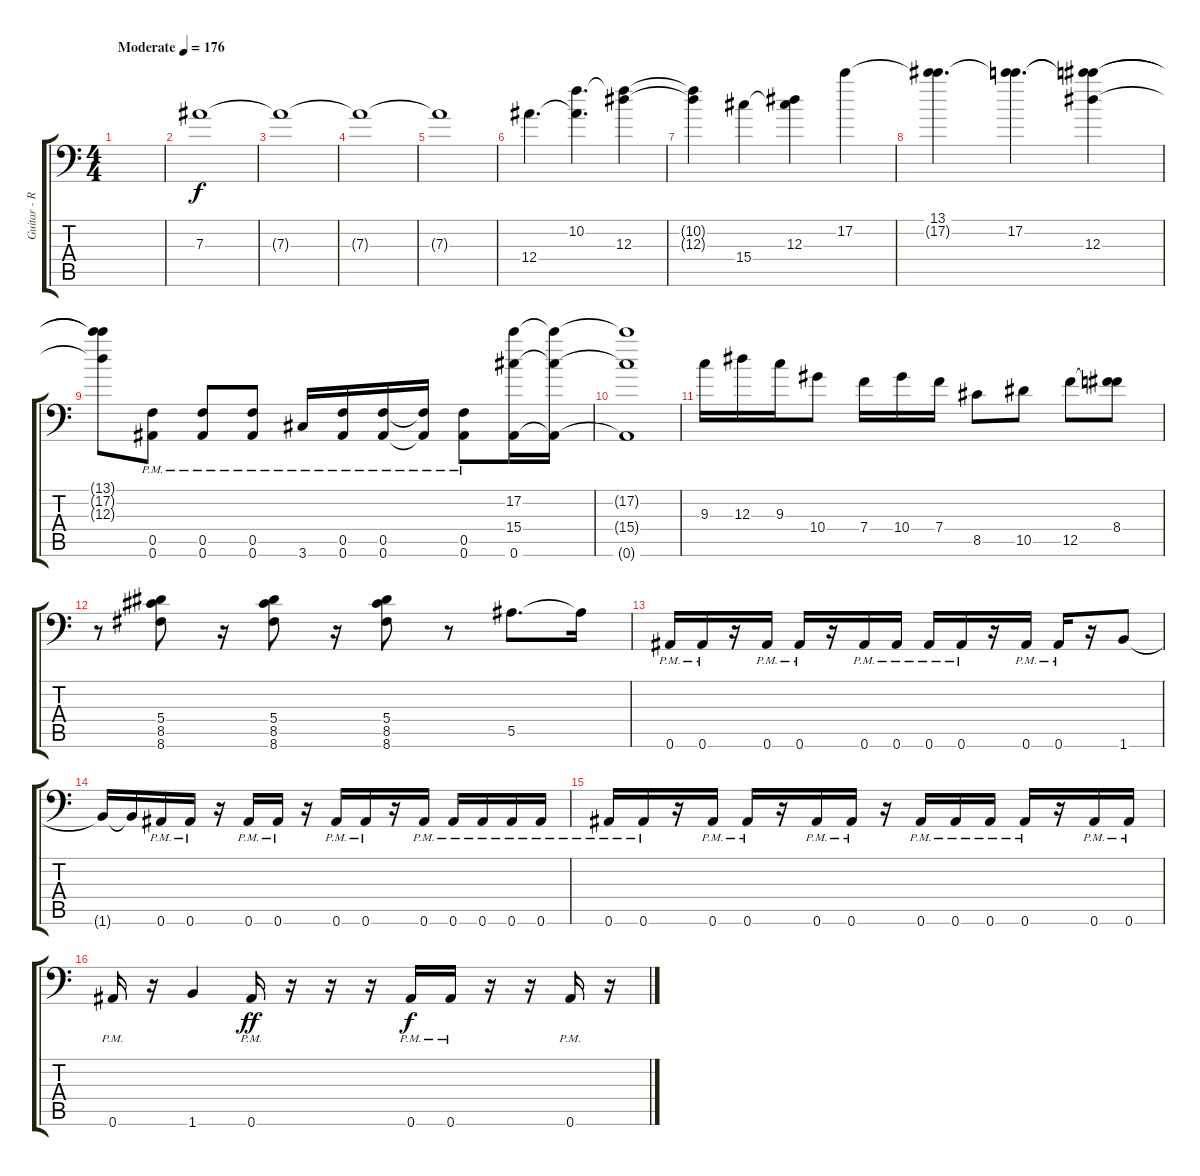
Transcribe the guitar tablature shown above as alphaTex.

\track ("Guitar - Right" "Guitar - R") {instrument distortionguitar}
\staff {score tabs}
\tuning (C4 G3 Eb3 Bb2 F2 Bb1) {hide}
\ts (4 4)
\tempo (176 "Moderate")
\clef f4
\ks c
|
7.3.1{volume 16} |
7.3{t}.1 |
7.3{t}.1 |
7.3{t}.1 |
12.4.4{d} (10.2 12.4{t}).4{d} (10.2{t} 12.3).4 |
(10.2{t} 12.3{t}).4 15.4.4 (12.3 15.4{t}).4 17.2.4 |
(13.1 17.2{t}).4{d} (13.1{t} 17.2).4{d} (13.1{t} 17.2{t} 12.3).4 |
(13.1{t} 17.2{t} 12.3{t}).8 (0.5{pm} 0.6{pm}).8 (0.5{pm} 0.6{pm}).8 (0.5{pm} 0.6{pm}).8 3.6{pm}.16 (0.5{pm} 0.6{pm}).16 (0.5{pm} 0.6{pm}).16 (0.5{pm t} 0.6{pm t}).16 (0.5{pm} 0.6{pm}).8 (17.2 15.4 0.6).16 (17.2{t} 15.4{t} 0.6{t}).16 |
(17.2{t} 15.4{t} 0.6{t}).1 |
9.3.16 12.3.16 9.3.16 10.4.8 7.4.16 10.4.16 7.4.16 8.5.8 10.5.8 12.5.8 (8.4 12.5{t}).8 |
r.8 (5.4 8.5 8.6).8{dy f} r.16 (5.4 8.5 8.6).8 r.16 (5.4 8.5 8.6).8 r.8 5.5.8{d} 5.5{t}.16 |
0.6{pm}.16 0.6{pm}.16 r.16 0.6{pm}.16 0.6{pm}.16 r.16 0.6{pm}.16 0.6{pm}.16 0.6{pm}.16 0.6{pm}.16 r.16 0.6{pm}.16 0.6{pm}.16 r.16 1.6.8 |
1.6{t}.16 1.6{t}.16 0.6{pm}.16 0.6{pm}.16 r.16 0.6{pm}.16 0.6{pm}.16 r.16 0.6{pm}.16 0.6{pm}.16 r.16 0.6{pm}.16 0.6{pm}.16 0.6{pm}.16 0.6{pm}.16 0.6{pm}.16 |
0.6{pm}.16 0.6{pm}.16 r.16 0.6{pm}.16 0.6{pm}.16 r.16 0.6{pm}.16 0.6{pm}.16 r.16 0.6{pm}.16 0.6{pm}.16 0.6{pm}.16 0.6{pm}.16 r.16 0.6{pm}.16 0.6{pm}.16 |
0.6{pm}.16 r.16 1.6.4 0.6{pm}.16{dy ff} r.16 r.16 r.16 0.6{pm}.16{dy f} 0.6{pm}.16 r.16 r.16 0.6{pm}.16 r.16
